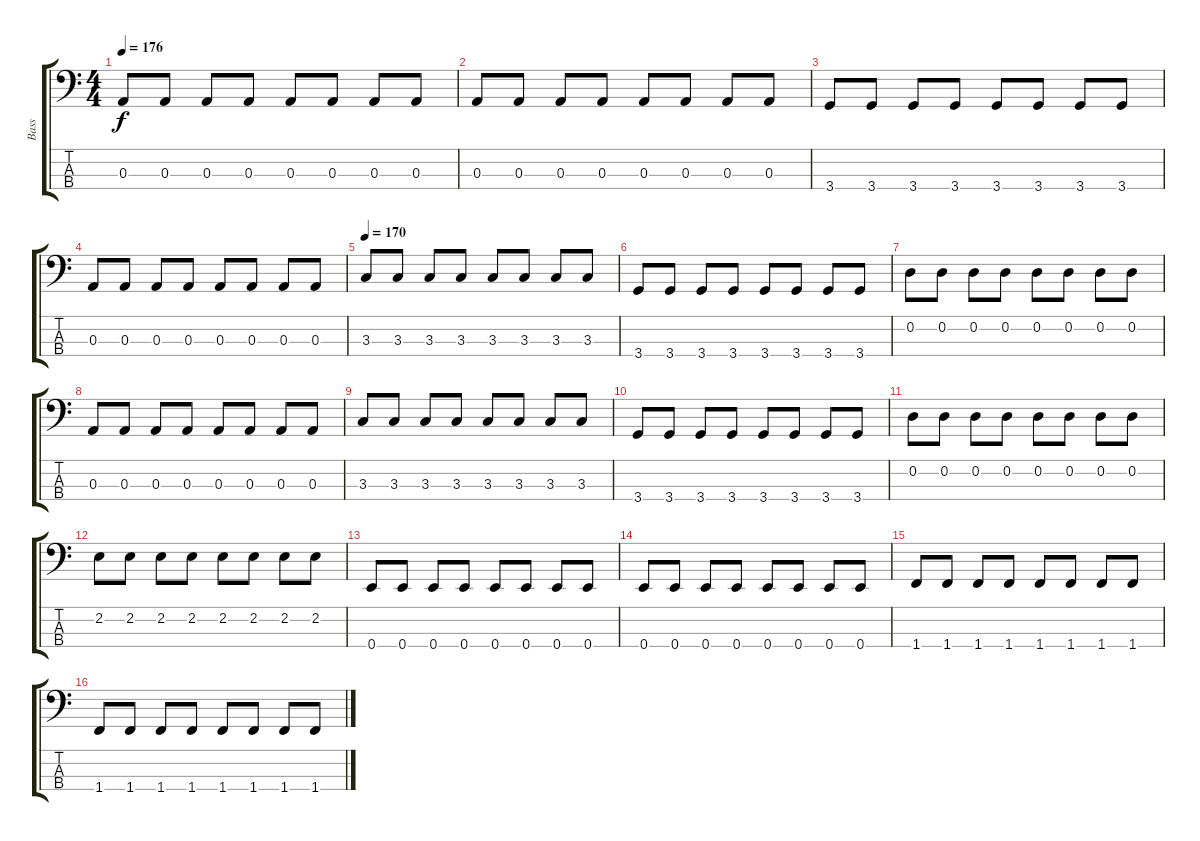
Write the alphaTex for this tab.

\track ("Bass" "Bass") {instrument electricbassfinger}
\staff {score tabs}
\tuning (G2 D2 A1 E1) {hide}
\ts (4 4)
\tempo 176
\clef f4
\ks c
0.3.8{dy f} 0.3.8 0.3.8 0.3.8 0.3.8 0.3.8 0.3.8 0.3.8 |
0.3.8 0.3.8 0.3.8 0.3.8 0.3.8 0.3.8 0.3.8 0.3.8 |
3.4.8 3.4.8 3.4.8 3.4.8 3.4.8 3.4.8 3.4.8 3.4.8 |
0.3.8 0.3.8 0.3.8 0.3.8 0.3.8 0.3.8 0.3.8 0.3.8 |
\tempo 170
3.3.8 3.3.8 3.3.8 3.3.8 3.3.8 3.3.8 3.3.8 3.3.8 |
3.4.8 3.4.8 3.4.8 3.4.8 3.4.8 3.4.8 3.4.8 3.4.8 |
0.2.8 0.2.8 0.2.8 0.2.8 0.2.8 0.2.8 0.2.8 0.2.8 |
0.3.8 0.3.8 0.3.8 0.3.8 0.3.8 0.3.8 0.3.8 0.3.8 |
3.3.8 3.3.8 3.3.8 3.3.8 3.3.8 3.3.8 3.3.8 3.3.8 |
3.4.8 3.4.8 3.4.8 3.4.8 3.4.8 3.4.8 3.4.8 3.4.8 |
0.2.8 0.2.8 0.2.8 0.2.8 0.2.8 0.2.8 0.2.8 0.2.8 |
2.2.8 2.2.8 2.2.8 2.2.8 2.2.8 2.2.8 2.2.8 2.2.8 |
0.4.8 0.4.8 0.4.8 0.4.8 0.4.8 0.4.8 0.4.8 0.4.8 |
0.4.8 0.4.8 0.4.8 0.4.8 0.4.8 0.4.8 0.4.8 0.4.8 |
1.4.8 1.4.8 1.4.8 1.4.8 1.4.8 1.4.8 1.4.8 1.4.8 |
1.4.8 1.4.8 1.4.8 1.4.8 1.4.8 1.4.8 1.4.8 1.4.8
